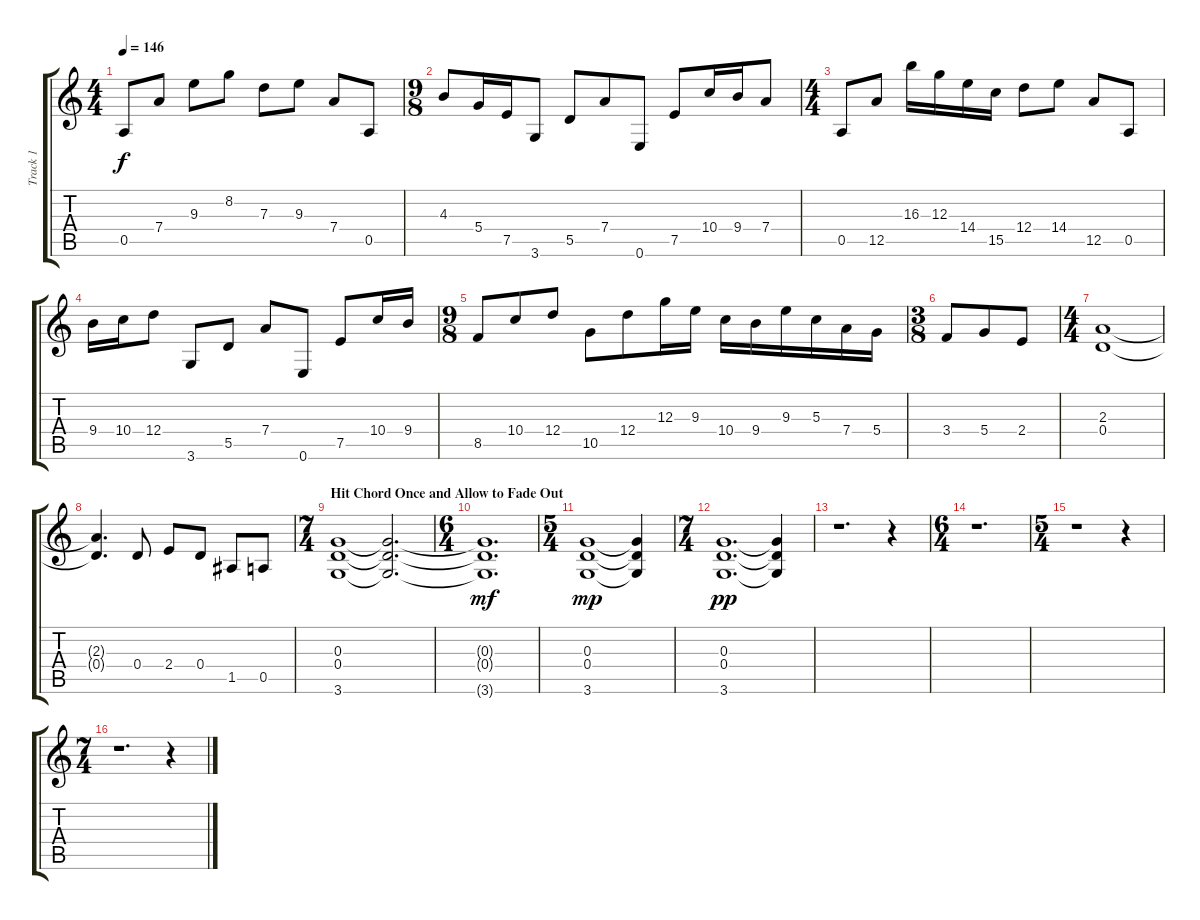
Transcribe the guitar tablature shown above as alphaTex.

\track ("Track 1" "Track 1") {instrument overdrivenguitar}
\staff {score tabs}
\tuning (E4 B3 G3 D3 A2 E2) {hide}
\ts (4 4)
\tempo 146
\clef g2
\ks c
0.5.8{dy f} 7.4.8 9.3.8 8.2.8 7.3.8 9.3.8 7.4.8 0.5.8 |
\ts (9 8)
4.3.8 5.4.16 7.5.16 3.6.8 5.5.8 7.4.8 0.6.8 7.5.8 10.4.16 9.4.16 7.4.8 |
\ts (4 4)
0.5.8 12.5.8 16.3.16 12.3.16 14.4.16 15.5.16 12.4.8 14.4.8 12.5.8 0.5.8 |
9.4.16 10.4.16 12.4.8 3.6.8 5.5.8 7.4.8 0.6.8 7.5.8 10.4.16 9.4.16 |
\ts (9 8)
8.5.8 10.4.8 12.4.8 10.5.8 12.4.8 12.3.16 9.3.16 10.4.16 9.4.16 9.3.16 5.3.16 7.4.16 5.4.16 |
\ts (3 8)
3.4.8 5.4.8 2.4.8 |
\ts (4 4)
(2.3 0.4).1 |
(2.3{t} 0.4{t}).4{d} 0.4.8 2.4.8 0.4.8 1.5.8 0.5.8 |
\ts (7 4)
\section ("" "Hit Chord Once and Allow to Fade Out")
(0.3 0.4 3.6).1 (0.3{t} 0.4{t} 3.6{t}).2{d} |
\ts (6 4)
(0.3{t} 0.4{t} 3.6{t}).1{d dy mf} |
\ts (5 4)
(0.3 0.4 3.6).1{dy mp} (0.3{t} 0.4{t} 3.6{t}).4 |
\ts (7 4)
(0.3 0.4 3.6).1{d dy pp} (0.3{t} 0.4{t} 3.6{t}).4 |
r.1{d} r.4 |
\ts (6 4)
r.1{d} |
\ts (5 4)
r.1 r.4 |
\ts (7 4)
r.1{d} r.4
